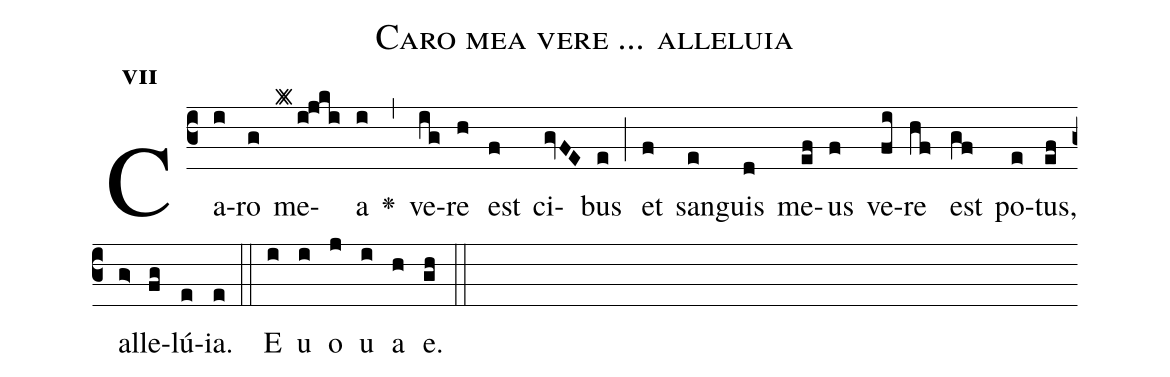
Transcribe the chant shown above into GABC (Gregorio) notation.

name:Caro mea vere ... alleluia;
office-part:Antiphona;
mode:7;
%%
initial-style: 1;
name: Caro mea vere ... alleluia
book: Antiphonae & Responsoria/Tomus II, p. 188/http://www.omnigreg.at/wiki/doku.php?id=ant:1049;
occasion: Hebdomada III Paschae Feria VI;
office-part: Laudes Ant E;
user-notes: ;
commentary: ;
annotation: 7c;
centering-scheme: english;
fontsize: 12;
font: OFLSortsMillGoudy;
height: 11;
width: 4.5;
%%
(c3)Ca(i)ro(g) me(k#i!jki)a(i) <v>\greheightstar</v>(,) ve(ig)re(h) est(f) ci(gvFE)bus(e) (;) et(f) san(e)guis(d) me(ef)us(f) ve(fi)re(hf) est(gf) po(e)tus,(ef) al(g>)le(fg)lú(e)ia.(e) (::)
E(i) u(i) o(j) u(i) a(h) e.(gh) (::)
